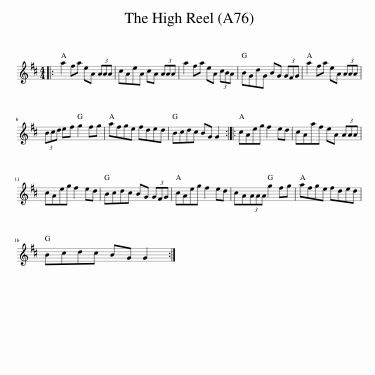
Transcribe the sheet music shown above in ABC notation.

X:1
L:1/8
M:4/4
I:linebreak $
K:D
V:1 treble
V:1
|: a2 fa eA (3AAA | cAeA cA (3AAA | a2 fa eA (3cBA | BGdG BG (3GFG | a2 fa eA (3AAA |$ %5
 (3Bcd ef g2 fg | afge fded | Bcdc BG G2 :: cAeg f2 ed | cAaf eA (3AAA |$ %10
 cAeg f2 ed | Bcdc BG (3GFG | cAeg f2 ed | cA(3AAA g2 fg | afge fded |$ %15
 Bcdc BG G2 :| %16
